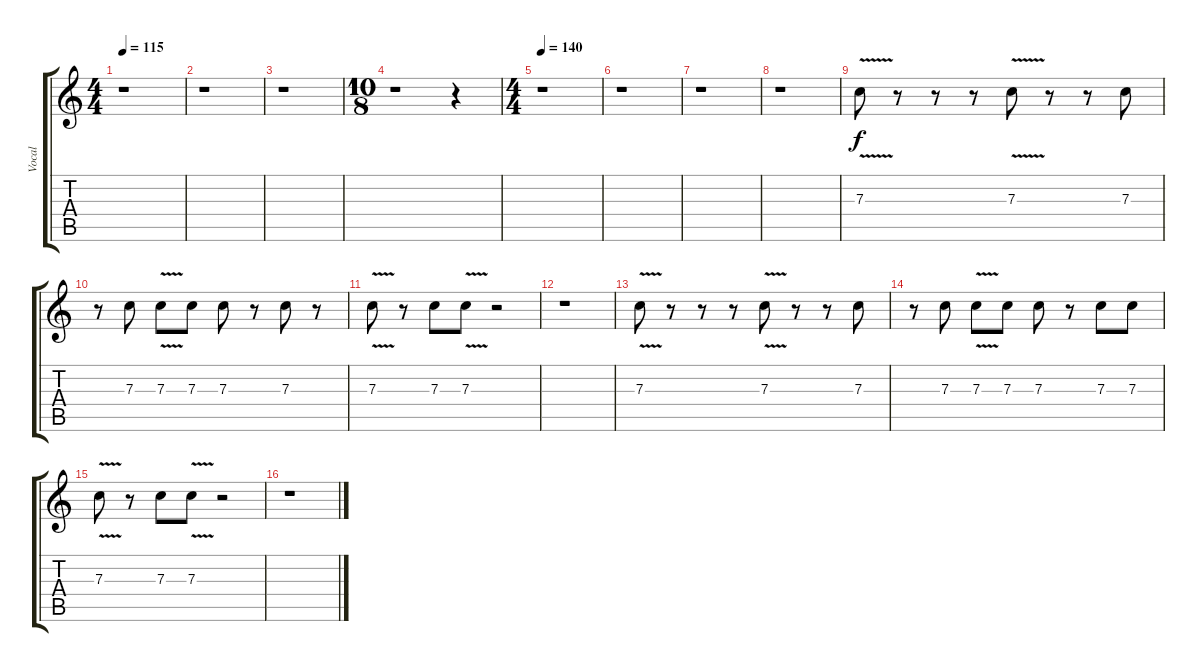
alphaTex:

\track ("Vocal" "Vocal") {instrument distortionguitar}
\staff {score tabs}
\tuning (D4 A3 F3 C3 G2 C2) {hide}
\ts (4 4)
\tempo 115
\clef g2
\ks c
r.1{txt "" dy f instrument distortionguitar} |
r.1 |
r.1 |
\ts (10 8)
r.1 r.4 |
\ts (4 4)
\tempo 140
r.1 |
r.1 |
r.1 |
r.1 |
7.3{v}.8 r.8 r.8 r.8 7.3{v}.8 r.8 r.8 7.3.8 |
r.8 7.3.8 7.3{v}.8 7.3.8 7.3.8 r.8 7.3.8 r.8 |
7.3{v}.8 r.8 7.3.8 7.3{v}.8 r.2 |
r.1 |
7.3{v}.8 r.8 r.8 r.8 7.3{v}.8 r.8 r.8 7.3.8 |
r.8 7.3.8 7.3{v}.8 7.3.8 7.3.8 r.8 7.3.8 7.3.8 |
7.3{v}.8 r.8 7.3.8 7.3{v}.8 r.2 |
r.1
